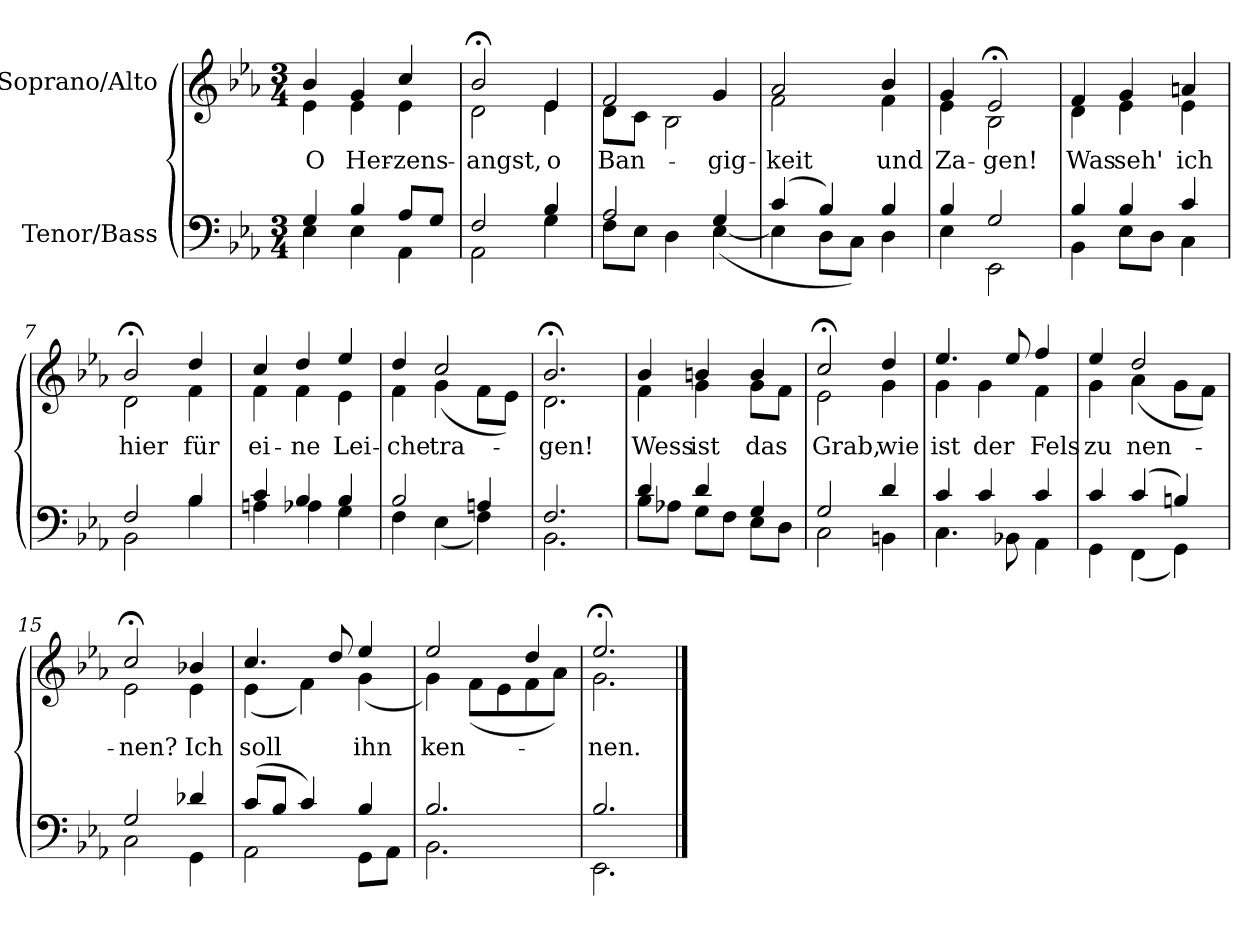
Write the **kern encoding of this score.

**kern	**kern	**text
*part2	*part1	*part1
*staff2	*staff1	*staff1
*I"Tenor/Bass	*I"Soprano/Alto	*
*clefF4	*clefG2	*
*k[b-e-a-]	*k[b-e-a-]	*
*M3/4	*M3/4	*
=1	=1	=1
*^	*	*
!	!	!	!LO:LY:b
*	*	*^	*
4G/	4E-\	4b-/	4e-\	O
!	!	!	!	!LO:LY:b
4B-/	4E-\	4g/	4e-\	Her-
!	!	!	!	!LO:LY:b
8A-/L	4AA-\	4cc/	4e-\	-zens-
8G/J	.	.	.	.
=2	=2	=2	=2	=2
!	!	!	!	!LO:LY:b
2F/	2AA-\	2b-;</	2d\	-angst,
!	!	!	!	!LO:LY:b
4B-/	4G\	4e-/	4e-\	o
=3	=3	=3	=3	=3
!	!	!	!	!LO:LY:b
2A-/	8F\L	2f/	8d\L	Ban-
.	8E-\J	.	8c\J	.
.	4D\	.	2B-\	.
!	!	!	!	!LO:LY:b
4G/	([4E-\	4g/	.	-gig-
=4	=4	=4	=4	=4
!	!	!	!	!LO:LY:b
(4c/	4E-\]	2a-/	2f\	-keit
4B-/)	8D\L	.	.	.
.	8C\J)	.	.	.
!	!	!	!	!LO:LY:b
4B-/	4D\	4b-/	4f\	und
=5	=5	=5	=5	=5
!	!	!	!	!LO:LY:b
4B-/	4E-\	4g/	4e-\	Za-
!	!	!	!	!LO:LY:b
2G/	2EE-\	2e-;</	2B-\	-gen!
=6	=6	=6	=6	=6
!	!	!	!	!LO:LY:b
4B-/	4BB-\	4f/	4d\	Was
!	!	!	!	!LO:LY:b
4B-/	8E-\L	4g/	4e-\	seh'
.	8D\J	.	.	.
!	!	!	!	!LO:LY:b
4c/	4C\	4an/	4e-\	ich
!!LO:LB:g=z	!!
=7	=7	=7	=7	=7
!	!	!	!	!LO:LY:b
2F/	2BB-\	2b-;</	2d\	hier
!	!	!	!	!LO:LY:b
4B-/	4B-\	4dd/	4f\	für
=8	=8	=8	=8	=8
!	!	!	!	!LO:LY:b
4c/	4An\	4cc/	4f\	ei-
!	!	!	!	!LO:LY:b
4B-/	4A-X\	4dd/	4f\	-ne
!	!	!	!	!LO:LY:b
4B-/	4G\	4ee-/	4e-\	Lei-
=9	=9	=9	=9	=9
!	!	!	!	!LO:LY:b
2B-/	4F\	4dd/	4f\	-che
!	!	!	!	!LO:LY:b
.	(4E-\	2cc/	(4g\	tra-
4An/	4F\)	.	8f\L	.
.	.	.	8e-\J)	.
=10	=10	=10	=10	=10
!	!	!	!	!LO:LY:b
2.F/	2.BB-\	2.b-;</	2.d\	-gen!
=11	=11	=11	=11	=11
!	!	!	!	!LO:LY:b
4d/	8B-\L	4b-/	4f\	Wess
.	8A-X\J	.	.	.
!	!	!	!	!LO:LY:b
4d/	8G\L	4bn/	4g\	ist
.	8F\J	.	.	.
!	!	!	!	!LO:LY:b
4G/	8E-\L	4b/	8g\L	das
.	8D\J	.	8f\J	.
=12	=12	=12	=12	=12
!	!	!	!	!LO:LY:b
2G/	2C\	2cc;</	2e-\	Grab,
!	!	!	!	!LO:LY:b
4d/	4BBn\	4dd/	4g\	wie
!!LO:LB:g=z	!!
=13	=13	=13	=13	=13
!	!	!	!	!LO:LY:b
4c/	4.C\	4.ee-/	4g\	ist
!	!	!	!	!LO:LY:b
4c/	.	.	4g\	der
.	8BB-X\	8ee-/	.	.
!	!	!	!	!LO:LY:b
4c/	4AA-\	4ff/	4f\	Fels
=14	=14	=14	=14	=14
!	!	!	!	!LO:LY:b
4c/	4GG\	4ee-/	4g\	zu
!	!	!	!	!LO:LY:b
(4c/	(4FF\	2dd/	(4a-\	nen-
4Bn/)	4GG\)	.	8g\L	.
.	.	.	8f\J)	.
=15	=15	=15	=15	=15
!	!	!	!	!LO:LY:b
2G/	2C\	2cc;</	2e-\	-nen?
!	!	!	!	!LO:LY:b
4d-X/	4GG\	4b-X/	4e-\	Ich
=16	=16	=16	=16	=16
!	!	!	!	!LO:LY:b
(8c/L	2AA-\	4.cc/	(4e-\	soll
8B-/J	.	.	.	.
4c/)	.	.	4f\)	.
.	.	8dd/	.	.
!	!	!	!	!LO:LY:b
4B-/	8GG\L	4ee-/	(4g\	ihn
.	8AA-\J	.	.	.
=17	=17	=17	=17	=17
!	!	!	!	!LO:LY:b
2.B-/	2.BB-\	2ee-/	4g\)	ken-
.	.	.	(8f\L	.
.	.	.	8e-\	.
.	.	4dd/	8f\	.
.	.	.	8a-\J)	.
=18	=18	=18	=18	=18
!	!	!	!	!LO:LY:b
2.B-/	2.EE-\	2.ee-;</	2.g\	-nen.
*v	*v	*	*	*
*	*v	*v	*
==	==	==
*-	*-	*-
